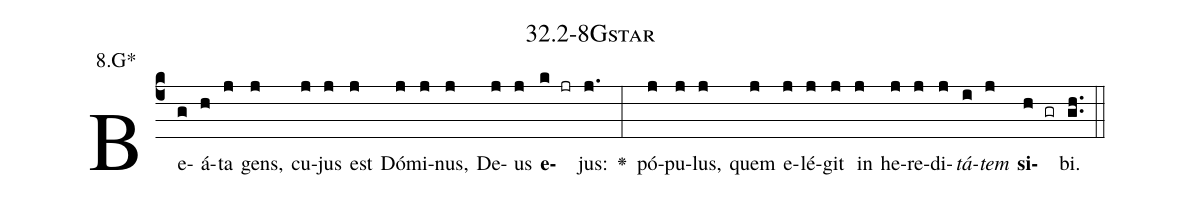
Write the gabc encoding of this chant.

name: 32.2-8Gstar;
annotation: 8.G*;
%%
(c4)Be(g)á(h)ta(j) gens,(j) cu(j)jus(j) est(j) Dó(j)mi(j)nus,(j) De(j)us(j) <b>e</b>(k jr)jus:(j.) <v>\greheightstar</v>(:) pó(j)pu(j)lus,(j) quem(j) e(j)lé(j)git(j) in(j) he(j)re(j)di(j)<i>tá</i>(i)<i>tem</i>(j) <b>si</b>(h gr)bi.(gh..) (::)


%E(j) u(j) o(i) u(j) a(h) e.(gh..) (::)
